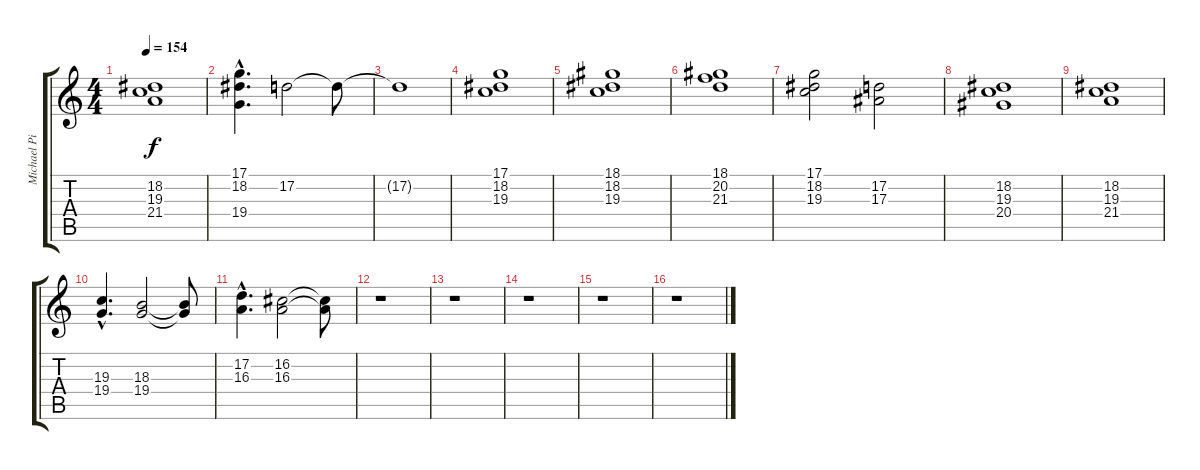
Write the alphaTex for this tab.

\track ("Michael Pinnella" "Michael Pi") {instrument stringensemble1}
\staff {score tabs}
\tuning (D4 A3 F3 C3 G2 D2) {hide}
\ts (4 4)
\tempo 154
\clef g2
\ks c
(18.2 19.3 21.4).1{dy f} |
(17.1 18.2{hac} 19.4).4{d} 17.2.2 17.2{t}.8 |
17.2{t}.1 |
(17.1 18.2 19.3).1 |
(18.1 18.2 19.3).1 |
(18.1 20.2 21.3).1 |
(17.1 18.2 19.3).2 (17.2 17.3).2 |
(18.2 19.3 20.4).1 |
(18.2 19.3 21.4).1 |
(19.3{hac} 19.4{hac}).4{d} (18.3 19.4).2 (18.3{t} 19.4{t}).8 |
(17.2{hac} 16.3{hac}).4{d} (16.2 16.3).2 (16.2{t} 16.3{t}).8 |
r.1 |
r.1 |
r.1 |
r.1 |
r.1
